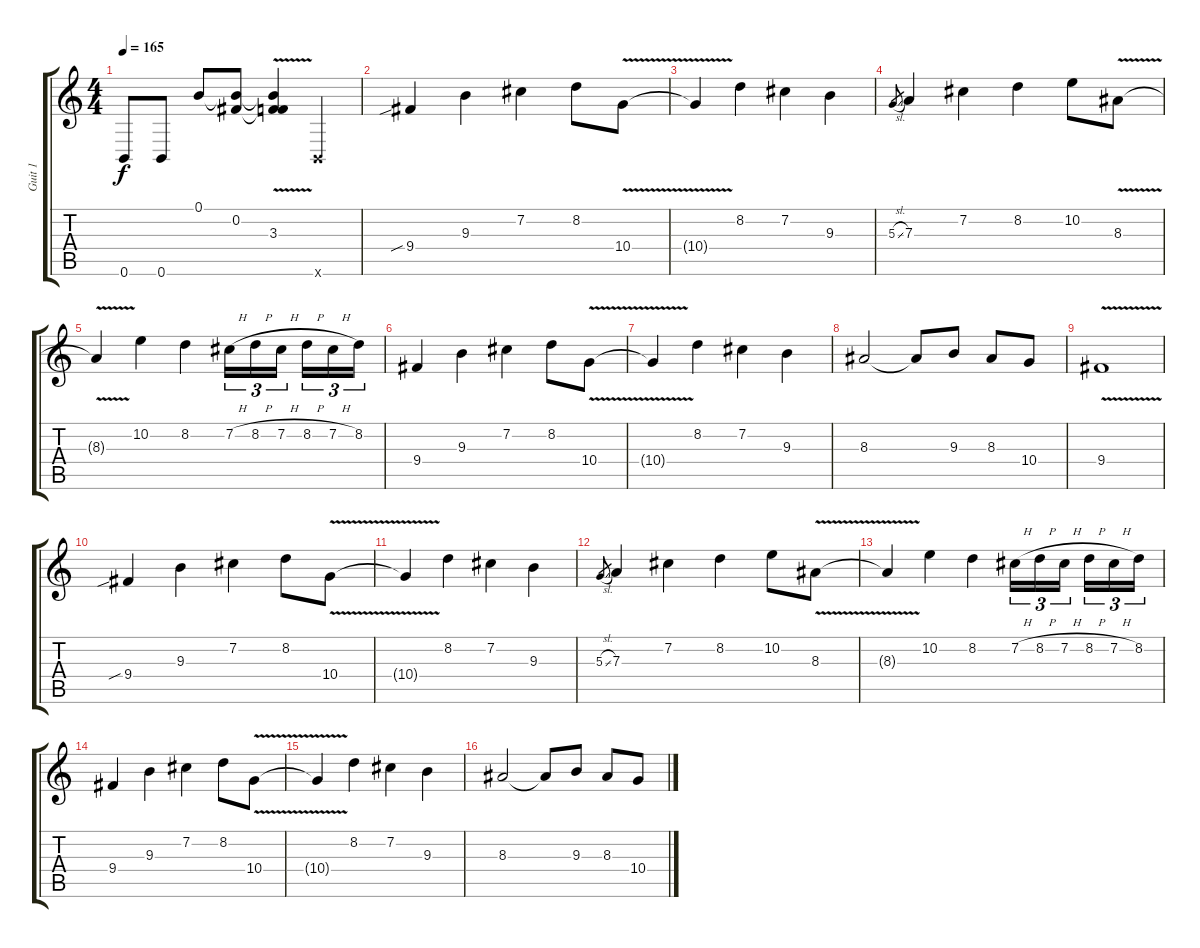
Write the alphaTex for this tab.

\track ("Guit 1" "Guit 1") {instrument distortionguitar}
\staff {score tabs}
\tuning (B3 Gb3 D3 A2 E2 B1) {hide}
\ts (4 4)
\tempo 165
\clef g2
\ks c
0.6{t}.8{dy f} 0.6.8 0.1.8 (0.1{t} 0.2).8 (0.1{t} 0.2{t} 3.3{v}).4 0.6{x}.4 |
9.4{sib}.4 9.3.4 7.2.4 8.2.8 10.4{v}.8 |
10.4{t}.4 8.2.4 7.2.4 9.3.4 |
5.3{sl}.8{gr} 7.3.4 7.2.4 8.2.4 10.2.8 8.3{v}.8 |
8.3{t}.4 10.2.4 8.2.4 7.2{h}.16{tu (3 2)} 8.2{h}.16{tu (3 2)} 7.2{h}.16{tu (3 2)} 8.2{h}.16{tu (3 2)} 7.2{h}.16{tu (3 2)} 8.2.16{tu (3 2)} |
9.4.4 9.3.4 7.2.4 8.2.8 10.4{v}.8 |
10.4{t}.4 8.2.4 7.2.4 9.3.4 |
8.3.2 8.3{t}.8 9.3.8 8.3.8 10.4.8 |
9.4{v}.1 |
9.4{sib}.4 9.3.4 7.2.4 8.2.8 10.4{v}.8 |
10.4{t}.4 8.2.4 7.2.4 9.3.4 |
5.3{sl}.8{gr} 7.3.4 7.2.4 8.2.4 10.2.8 8.3{v}.8 |
8.3{t}.4 10.2.4 8.2.4 7.2{h}.16{tu (3 2)} 8.2{h}.16{tu (3 2)} 7.2{h}.16{tu (3 2)} 8.2{h}.16{tu (3 2)} 7.2{h}.16{tu (3 2)} 8.2.16{tu (3 2)} |
9.4.4 9.3.4 7.2.4 8.2.8 10.4{v}.8 |
10.4{t}.4 8.2.4 7.2.4 9.3.4 |
8.3.2 8.3{t}.8 9.3.8 8.3.8 10.4.8
